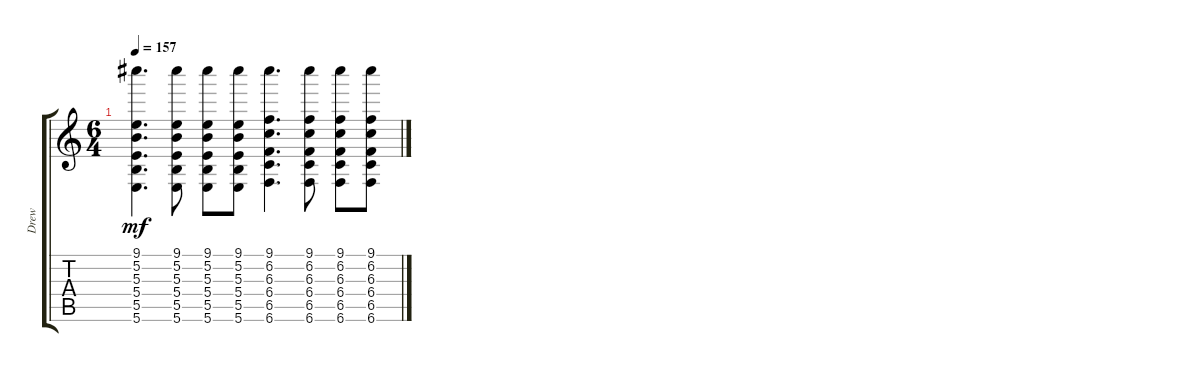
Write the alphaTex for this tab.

\track ("Drew" "Drew") {instrument acousticguitarsteel}
\staff {score tabs}
\tuning (E5 B3 Gb3 B2 Gb2 B1) {hide}
\ts (6 4)
\tempo 157
\clef g2
\ks c
(9.1 5.2 5.3 5.4 5.5 5.6).4{d dy mf} (9.1 5.2 5.3 5.4 5.5 5.6).8 (9.1 5.2 5.3 5.4 5.5 5.6).8 (9.1 5.2 5.3 5.4 5.5 5.6).8 (9.1 6.2 6.3 6.4 6.5 6.6).4{d} (9.1 6.2 6.3 6.4 6.5 6.6).8 (9.1 6.2 6.3 6.4 6.5 6.6).8 (9.1 6.2 6.3 6.4 6.5 6.6).8
